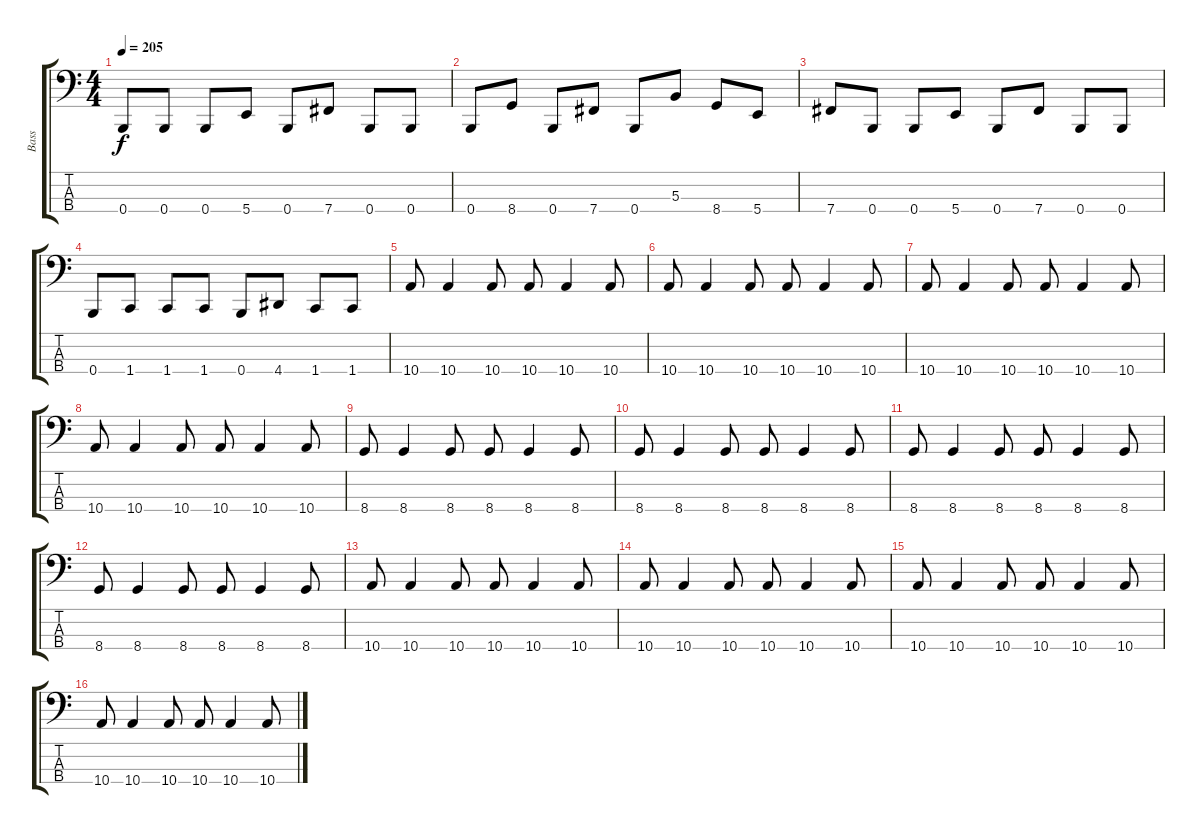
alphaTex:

\track ("Bass" "Bass") {instrument electricbasspick}
\staff {score tabs}
\tuning (E2 B1 Gb1 B0) {hide}
\ts (4 4)
\tempo 205
\clef f4
\ks c
0.4.8{dy f} 0.4.8 0.4.8 5.4.8 0.4.8 7.4.8 0.4.8 0.4.8 |
0.4.8 8.4.8 0.4.8 7.4.8 0.4.8 5.3.8 8.4.8 5.4.8 |
7.4.8 0.4.8 0.4.8 5.4.8 0.4.8 7.4.8 0.4.8 0.4.8 |
0.4.8 1.4.8 1.4.8 1.4.8 0.4.8 4.4.8 1.4.8 1.4.8 |
10.4.8 10.4.4 10.4.8 10.4.8 10.4.4 10.4.8 |
10.4.8 10.4.4 10.4.8 10.4.8 10.4.4 10.4.8 |
10.4.8 10.4.4 10.4.8 10.4.8 10.4.4 10.4.8 |
10.4.8 10.4.4 10.4.8 10.4.8 10.4.4 10.4.8 |
8.4.8 8.4.4 8.4.8 8.4.8 8.4.4 8.4.8 |
8.4.8 8.4.4 8.4.8 8.4.8 8.4.4 8.4.8 |
8.4.8 8.4.4 8.4.8 8.4.8 8.4.4 8.4.8 |
8.4.8 8.4.4 8.4.8 8.4.8 8.4.4 8.4.8 |
10.4.8 10.4.4 10.4.8 10.4.8 10.4.4 10.4.8 |
10.4.8 10.4.4 10.4.8 10.4.8 10.4.4 10.4.8 |
10.4.8 10.4.4 10.4.8 10.4.8 10.4.4 10.4.8 |
10.4.8 10.4.4 10.4.8 10.4.8 10.4.4 10.4.8
